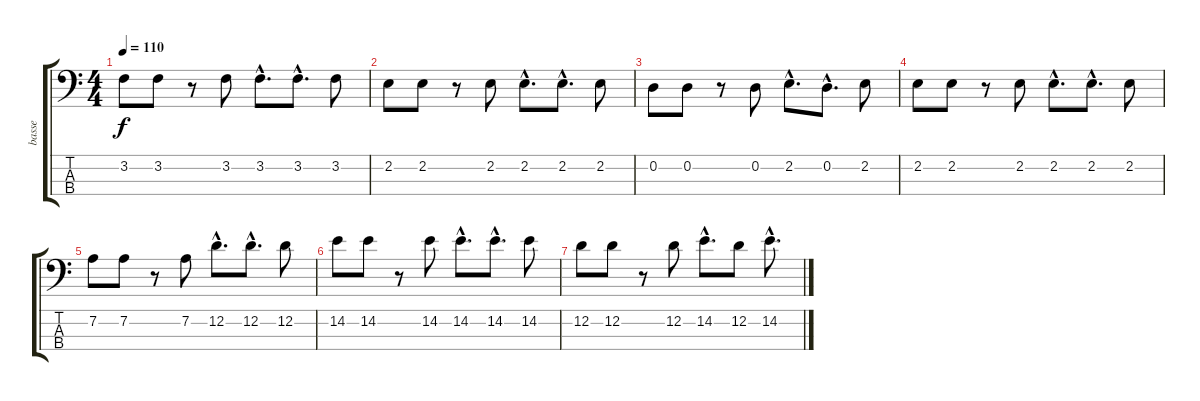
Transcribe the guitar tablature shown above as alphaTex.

\track ("basse" "basse") {instrument electricbassfinger}
\staff {score tabs}
\tuning (G2 D2 A1 E1) {hide}
\ts (4 4)
\tempo 110
\clef f4
\ks c
3.2.8{dy f} 3.2.8 r.8 3.2.8 3.2{hac}.8{d} 3.2{hac}.8{d} 3.2.8 |
2.2.8 2.2.8 r.8 2.2.8 2.2{hac}.8{d} 2.2{hac}.8{d} 2.2.8 |
0.2.8 0.2.8 r.8 0.2.8 2.2{hac}.8{d} 0.2{hac}.8{d} 2.2.8 |
2.2.8 2.2.8 r.8 2.2.8 2.2{hac}.8{d} 2.2{hac}.8{d} 2.2.8 |
7.2.8 7.2.8 r.8 7.2.8 12.2{hac}.8{d} 12.2{hac}.8{d} 12.2.8 |
14.2.8 14.2.8 r.8 14.2.8 14.2{hac}.8{d} 14.2{hac}.8{d} 14.2.8 |
12.2.8 12.2.8 r.8 12.2.8 14.2{hac}.8{d} 12.2.8 14.2{hac}.8{d}
